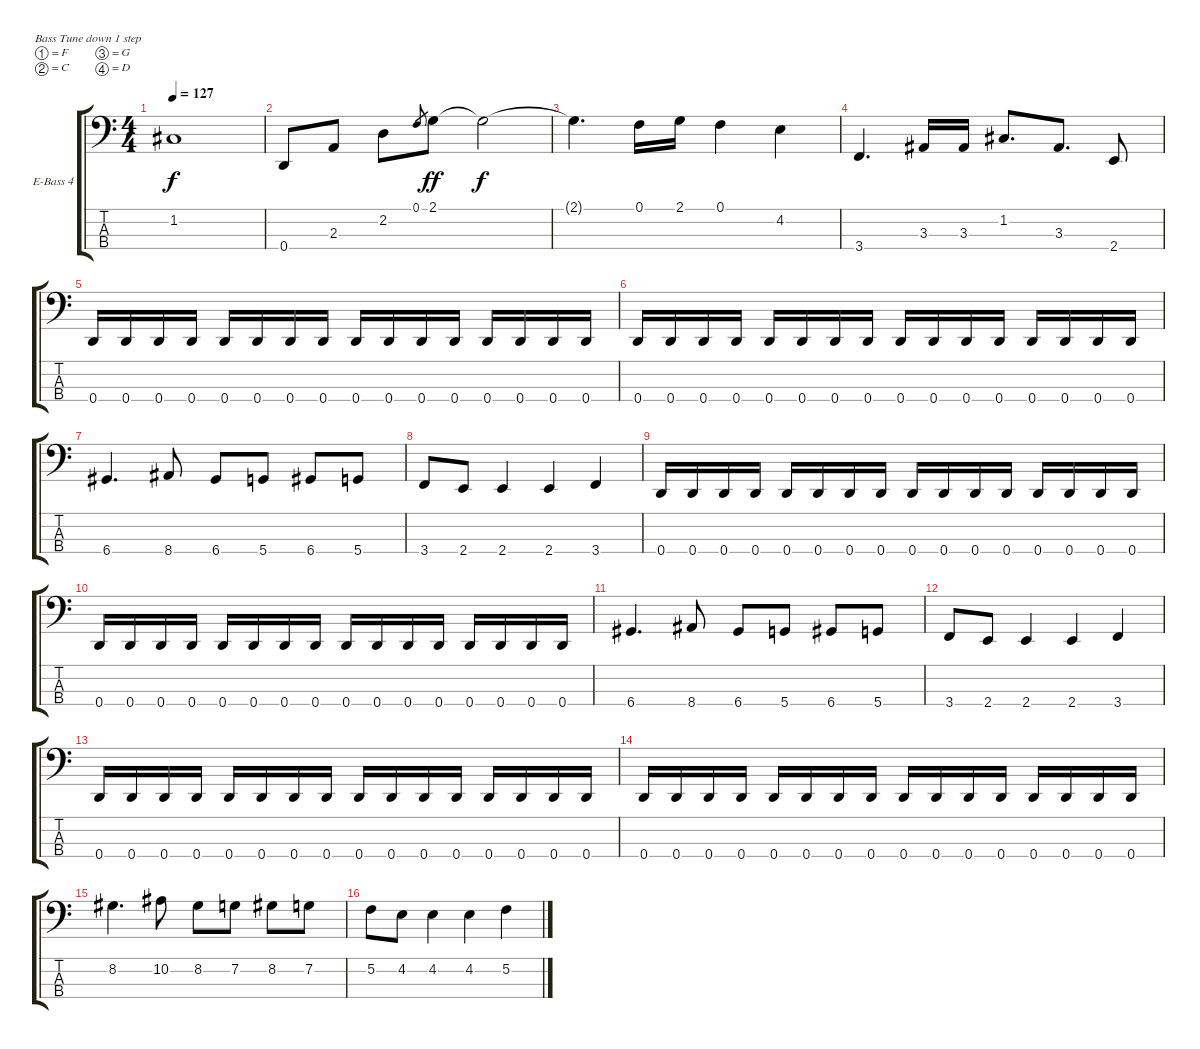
\bracketExtendMode groupsimilarinstruments
\firstSystemTrackNameOrientation horizontal
\otherSystemsTrackNameOrientation horizontal
\track ("Bass (4 string)" "E-Bass 4") {instrument electricbassfinger}
\staff {score tabs}
\tuning (F2 C2 G1 D1)
\ts (4 4)
\tempo 127
\clef f4
\scale
0.333333
\ks c
1.2{t}.1{dy f} |
\scale
0.333333 0.4.8 2.3.8 2.2.8 0.1.8{gr} 2.1.8{dy ff} 2.1{t}.2{dy f} |
\scale
0.333333 2.1{t}.4{d} 0.1.16 2.1.16 0.1.4 4.2.4 |
\scale
0.333333 3.4.4{d} 3.3.16 3.3.16 1.2.8{d} 3.3.8{d} 2.4.8 |
\scale
0.333333 0.4.16 0.4.16 0.4.16 0.4.16 0.4.16 0.4.16 0.4.16 0.4.16 0.4.16 0.4.16 0.4.16 0.4.16 0.4.16 0.4.16 0.4.16 0.4.16 |
\scale
0.333333 0.4.16 0.4.16 0.4.16 0.4.16 0.4.16 0.4.16 0.4.16 0.4.16 0.4.16 0.4.16 0.4.16 0.4.16 0.4.16 0.4.16 0.4.16 0.4.16 |
\scale
0.333333 6.4.4{d} 8.4.8 6.4.8 5.4.8 6.4.8 5.4.8 |
\scale
0.333333 3.4.8 2.4.8 2.4.4 2.4.4 3.4.4 |
\scale
0.333333 0.4.16 0.4.16 0.4.16 0.4.16 0.4.16 0.4.16 0.4.16 0.4.16 0.4.16 0.4.16 0.4.16 0.4.16 0.4.16 0.4.16 0.4.16 0.4.16 |
\scale
0.333333 0.4.16 0.4.16 0.4.16 0.4.16 0.4.16 0.4.16 0.4.16 0.4.16 0.4.16 0.4.16 0.4.16 0.4.16 0.4.16 0.4.16 0.4.16 0.4.16 |
\scale
0.333333 6.4.4{d} 8.4.8 6.4.8 5.4.8 6.4.8 5.4.8 |
\scale
0.333333 3.4.8 2.4.8 2.4.4 2.4.4 3.4.4 |
\scale
0.333333 0.4.16 0.4.16 0.4.16 0.4.16 0.4.16 0.4.16 0.4.16 0.4.16 0.4.16 0.4.16 0.4.16 0.4.16 0.4.16 0.4.16 0.4.16 0.4.16 |
\scale
0.333333 0.4.16 0.4.16 0.4.16 0.4.16 0.4.16 0.4.16 0.4.16 0.4.16 0.4.16 0.4.16 0.4.16 0.4.16 0.4.16 0.4.16 0.4.16 0.4.16 |
\scale
0.333333 8.2.4{d} 10.2.8 8.2.8 7.2.8 8.2.8 7.2.8 |
\scale
0.333333 5.2.8 4.2.8 4.2.4 4.2.4 5.2.4
